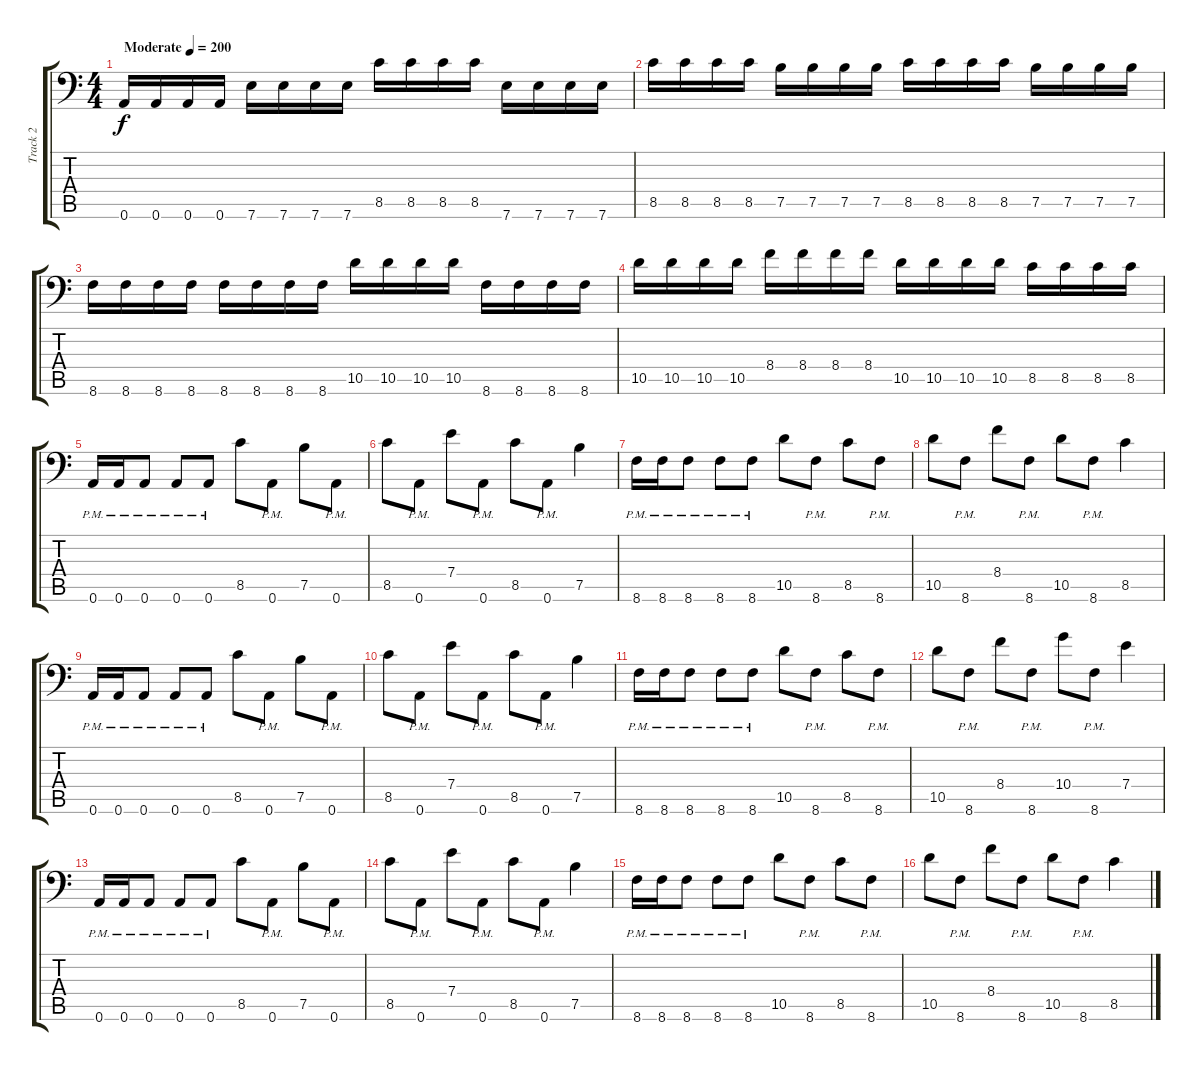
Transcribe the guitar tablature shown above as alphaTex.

\track ("Track 2" "Track 2") {instrument distortionguitar}
\staff {score tabs}
\tuning (B3 Gb3 D3 A2 E2 A1) {hide}
\ts (4 4)
\tempo (200 "Moderate")
\clef f4
\ks c
0.6.16{dy f instrument distortionguitar} 0.6.16 0.6.16 0.6.16 7.6.16 7.6.16 7.6.16 7.6.16 8.5.16 8.5.16 8.5.16 8.5.16 7.6.16 7.6.16 7.6.16 7.6.16 |
8.5.16 8.5.16 8.5.16 8.5.16 7.5.16 7.5.16 7.5.16 7.5.16 8.5.16 8.5.16 8.5.16 8.5.16 7.5.16 7.5.16 7.5.16 7.5.16 |
8.6.16 8.6.16 8.6.16 8.6.16 8.6.16 8.6.16 8.6.16 8.6.16 10.5.16 10.5.16 10.5.16 10.5.16 8.6.16 8.6.16 8.6.16 8.6.16 |
10.5.16 10.5.16 10.5.16 10.5.16 8.4.16 8.4.16 8.4.16 8.4.16 10.5.16 10.5.16 10.5.16 10.5.16 8.5.16 8.5.16 8.5.16 8.5.16 |
0.6{pm}.16 0.6{pm}.16 0.6{pm}.8 0.6{pm}.8 0.6{pm}.8 8.5.8 0.6{pm}.8 7.5.8 0.6{pm}.8 |
8.5.8 0.6{pm}.8 7.4.8 0.6{pm}.8 8.5.8 0.6{pm}.8 7.5.4 |
8.6{pm}.16 8.6{pm}.16 8.6{pm}.8 8.6{pm}.8 8.6{pm}.8 10.5.8 8.6{pm}.8 8.5.8 8.6{pm}.8 |
10.5.8 8.6{pm}.8 8.4.8 8.6{pm}.8 10.5.8 8.6{pm}.8 8.5.4 |
0.6{pm}.16 0.6{pm}.16 0.6{pm}.8 0.6{pm}.8 0.6{pm}.8 8.5.8 0.6{pm}.8 7.5.8 0.6{pm}.8 |
8.5.8 0.6{pm}.8 7.4.8 0.6{pm}.8 8.5.8 0.6{pm}.8 7.5.4 |
8.6{pm}.16 8.6{pm}.16 8.6{pm}.8 8.6{pm}.8 8.6{pm}.8 10.5.8 8.6{pm}.8 8.5.8 8.6{pm}.8 |
10.5.8 8.6{pm}.8 8.4.8 8.6{pm}.8 10.4.8 8.6{pm}.8 7.4.4 |
0.6{pm}.16 0.6{pm}.16 0.6{pm}.8 0.6{pm}.8 0.6{pm}.8 8.5.8 0.6{pm}.8 7.5.8 0.6{pm}.8 |
8.5.8 0.6{pm}.8 7.4.8 0.6{pm}.8 8.5.8 0.6{pm}.8 7.5.4 |
8.6{pm}.16 8.6{pm}.16 8.6{pm}.8 8.6{pm}.8 8.6{pm}.8 10.5.8 8.6{pm}.8 8.5.8 8.6{pm}.8 |
10.5.8 8.6{pm}.8 8.4.8 8.6{pm}.8 10.5.8 8.6{pm}.8 8.5.4
